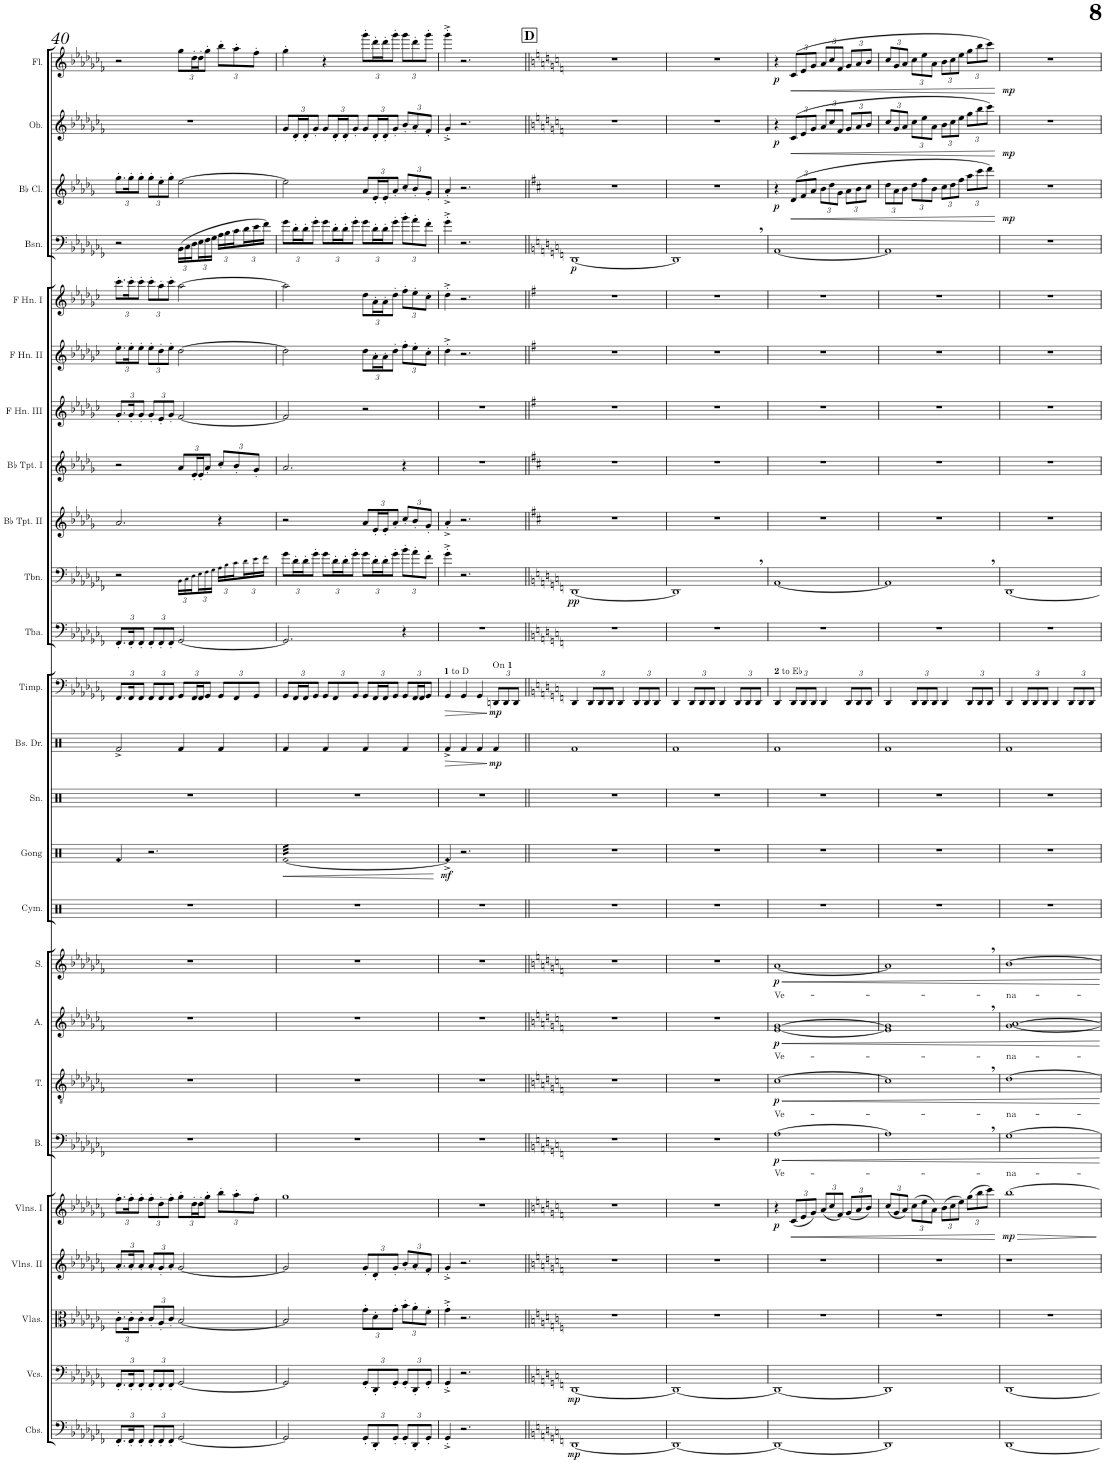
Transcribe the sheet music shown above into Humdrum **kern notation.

**kern	**dynam	**kern	**dynam	**kern	**kern	**kern	**dynam	**kern	**text	**dynam	**kern	**text	**dynam	**kern	**text	**dynam	**kern	**text	**dynam	**kern	**kern	**dynam	**kern	**kern	**dynam	**kern	**dynam	**kern	**kern	**dynam	**kern	**kern	**kern	**kern	**kern	**kern	**dynam	**kern	**dynam	**kern	**dynam	**kern	**dynam
*part25	*part25	*part24	*part24	*part23	*part22	*part21	*part21	*part20	*part20	*part20	*part19	*part19	*part19	*part18	*part18	*part18	*part17	*part17	*part17	*part16	*part15	*part15	*part14	*part13	*part13	*part12	*part12	*part11	*part10	*part10	*part9	*part8	*part7	*part6	*part5	*part4	*part4	*part3	*part3	*part2	*part2	*part1	*part1
*staff25	*staff25	*staff24	*staff24	*staff23	*staff22	*staff21	*staff21	*staff20	*staff20	*staff20	*staff19	*staff19	*staff19	*staff18	*staff18	*staff18	*staff17	*staff17	*staff17	*staff16	*staff15	*staff15	*staff14	*staff13	*staff13	*staff12	*staff12	*staff11	*staff10	*staff10	*staff9	*staff8	*staff7	*staff6	*staff5	*staff4	*staff4	*staff3	*staff3	*staff2	*staff2	*staff1	*staff1
*I"Contrabasses	*	*I"Violoncellos	*	*I"Violas	*I"Violins II	*I"Violins I	*	*I"Bass	*	*	*I"Tenor	*	*	*I"Alto	*	*	*I"Soprano	*	*	*I"Cymbals	*I"Gong	*	*I"Snare Drum	*I"Bass Drum	*	*I"Timpani	*	*I"Tuba	*I"Trombone	*	*I"Bb Trumpet II	*I"Bb Trumpet I	*I"F Horn III	*I"F Horn II	*I"F Horn I	*I"Bassoon	*	*I"Bb Clarinet	*	*I"Oboe	*	*I"Flute	*
*I'Cbs.	*	*I'Vcs.	*	*I'Vlas.	*I'Vlns. II	*I'Vlns. I	*	*I'B.	*	*	*I'T.	*	*	*I'A.	*	*	*I'S.	*	*	*I'Cym.	*I'Gong	*	*I'Sn.	*I'Bs. Dr.	*	*I'Timp.	*	*I'Tba.	*I'Tbn.	*	*I'Bb Tpt. II	*I'Bb Tpt. I	*I'F Hn. III	*I'F Hn. II	*I'F Hn. I	*I'Bsn.	*	*I'Bb Cl.	*	*I'Ob.	*	*I'Fl.	*
!!LO:PB:g=z
*clefF4	*	*clefF4	*	*clefC3	*clefG2	*clefG2	*	*clefF4	*	*	*clefGv2	*	*	*clefG2	*	*	*clefG2	*	*	*clefX	*clefX	*	*clefX	*clefX	*	*clefF4	*	*clefF4	*clefF4	*	*clefG2	*clefG2	*clefG2	*clefG2	*clefG2	*clefF4	*	*clefG2	*	*clefG2	*	*clefG2	*
*Trd7c12	*	*	*	*	*	*	*	*	*	*	*	*	*	*	*	*	*	*	*	*	*	*	*	*	*	*	*	*Trd7c12	*	*	*Trd1c2	*Trd1c2	*Trd4c7	*Trd4c7	*Trd4c7	*	*	*Trd1c2	*	*	*	*	*
*k[b-e-a-d-g-c-f-]	*	*k[b-e-a-d-g-c-f-]	*	*k[b-e-a-d-g-c-f-]	*k[b-e-a-d-g-c-f-]	*k[b-e-a-d-g-c-f-]	*	*k[b-e-a-d-g-c-f-]	*	*	*k[b-e-a-d-g-c-f-]	*	*	*k[b-e-a-d-g-c-f-]	*	*	*k[b-e-a-d-g-c-f-]	*	*	*k[]	*k[]	*	*k[]	*k[]	*	*k[b-e-a-d-g-c-f-]	*	*k[b-e-a-d-g-c-f-]	*k[b-e-a-d-g-c-f-]	*	*k[b-e-a-d-g-]	*k[b-e-a-d-g-]	*k[b-e-a-d-g-c-]	*k[b-e-a-d-g-c-]	*k[b-e-a-d-g-c-]	*k[b-e-a-d-g-c-f-]	*	*k[b-e-a-d-g-]	*	*k[b-e-a-d-g-c-f-]	*	*k[b-e-a-d-g-c-f-]	*
*M4/4	*	*M4/4	*	*M4/4	*M4/4	*M4/4	*	*M4/4	*	*	*M4/4	*	*	*M4/4	*	*	*M4/4	*	*	*M4/4	*M4/4	*	*M4/4	*M4/4	*	*M4/4	*	*M4/4	*M4/4	*	*M4/4	*M4/4	*M4/4	*M4/4	*M4/4	*M4/4	*	*M4/4	*	*M4/4	*	*M4/4	*
*Xbrackettup	*	*Xbrackettup	*	*Xbrackettup	*Xbrackettup	*Xbrackettup	*	*	*	*	*	*	*	*	*	*	*	*	*	*	*	*	*	*	*	*	*	*	*	*	*	*	*	*	*	*	*	*	*	*	*	*	*
=40	=40	=40	=40	=40	=40	=40	=40	=40	=40	=40	=40	=40	=40	=40	=40	=40	=40	=40	=40	=40	=40	=40	=40	=40	=40	=40	=40	=40	=40	=40	=40	=40	=40	=40	=40	=40	=40	=40	=40	=40	=40	=40	=40
!	!	!	!	!	!	!	!	!	!	!	!	!	!	!	!	!	!	!	!	!	!LO:N:head=diamond	!	!	!	!	!	!	!	!	!	!	!	!	!	!	!	!	!	!	!	!	!	!
*	*	*	*	*	*	*	*	*	*	*	*	*	*	*	*	*	*	*	*	*	*	*	*	*	*	*Xbrackettup	*	*Xbrackettup	*	*	*	*	*Xbrackettup	*Xbrackettup	*Xbrackettup	*	*	*Xbrackettup	*	*	*	*	*
12.FF-'/L	.	12.FF-'/L	.	12.c-'\L	12.a-'/L	12.ff-'\L	.	1r	.	.	1r	.	.	1r	.	.	1r	.	.	1r	4Rf/	.	1r	2Rf^/	.	12.FF-/L	.	12.FF-'/L	2r	.	2.a-/	2r	12.g-'/L	12.ee-'\L	12.ccc-'\L	2r	.	12.gg-'\L	.	1r	.	2r	.
24FF-'/K	.	24FF-'/K	.	24c-'\K	24a-'/K	24ff-'\K	.	.	.	.	.	.	.	.	.	.	.	.	.	.	.	.	.	.	.	24FF-/K	.	24FF-'/K	.	.	.	.	24g-'/K	24ee-'\K	24ccc-'\K	.	.	24gg-'\K	.	.	.	.	.
12FF-'/J	.	12FF-'/J	.	12c-'\J	12a-'/J	12ff-'\J	.	.	.	.	.	.	.	.	.	.	.	.	.	.	.	.	.	.	.	12FF-/J	.	12FF-'/J	.	.	.	.	12g-'/J	12ee-'\J	12ccc-'\J	.	.	12gg-'\J	.	.	.	.	.
12FF-'/L	.	12FF-'/L	.	12c-'/L	12a-'/L	12ff-'\L	.	.	.	.	.	.	.	.	.	.	.	.	.	.	2.r	.	.	.	.	12FF-/L	.	12FF-'/L	.	.	.	.	12g-'/L	12ee-'\L	12ccc-'\L	.	.	12gg-'\L	.	.	.	.	.
12FF-'/	.	12FF-'/	.	12A-'/	12g-'/	12dd-'\	.	.	.	.	.	.	.	.	.	.	.	.	.	.	.	.	.	.	.	12FF-/	.	12FF-'/	.	.	.	.	12e-'/	12dd-'\	12aa-'\	.	.	12ee-'\	.	.	.	.	.
12FF-'/J	.	12FF-'/J	.	12c-'/J	12a-'/J	12ff-'\J	.	.	.	.	.	.	.	.	.	.	.	.	.	.	.	.	.	.	.	12FF-/J	.	12FF-'/J	.	.	.	.	12g-'/J	12ee-'\J	12ccc-'\J	.	.	12gg-'\J	.	.	.	.	.
*	*	*	*	*	*	*	*	*	*	*	*	*	*	*	*	*	*	*	*	*	*	*	*	*	*	*	*	*	*Xbrackettup	*	*	*Xbrackettup	*	*	*	*Xbrackettup	*	*	*	*	*	*Xbrackettup	*
[2GG-/	.	[2GG-/	.	[2B-/	[2g-/	12gg-'\L	.	.	.	.	.	.	.	.	.	.	.	.	.	.	.	.	.	4Rf/	.	12GG-/L	.	[2GG-/	24BB-!\LL	.	.	12a-/L	[2f/	[2dd-\	[2aa-\	(24BB-\LL	.	[2ee-\	.	.	.	12gg-\L	.
.	.	.	.	.	.	.	.	.	.	.	.	.	.	.	.	.	.	.	.	.	.	.	.	.	.	.	.	.	24C-!\	.	.	.	.	.	.	24C-\	.	.	.	.	.	.	.
.	.	.	.	.	.	24dd-'\L	.	.	.	.	.	.	.	.	.	.	.	.	.	.	.	.	.	.	.	24FF-/L	.	.	24D-!\	.	.	24e-'/L	.	.	.	24D-\	.	.	.	.	.	24dd-'\L	.
.	.	.	.	.	.	24dd-'\J	.	.	.	.	.	.	.	.	.	.	.	.	.	.	.	.	.	.	.	24FF-/J	.	.	24E-!\	.	.	24e-'/J	.	.	.	24E-\	.	.	.	.	.	24dd-'\J	.
.	.	.	.	.	.	12gg-'\J	.	.	.	.	.	.	.	.	.	.	.	.	.	.	.	.	.	.	.	12GG-/J	.	.	24F-!\	.	.	12a-'/J	.	.	.	24F-\	.	.	.	.	.	12gg-'\J	.
.	.	.	.	.	.	.	.	.	.	.	.	.	.	.	.	.	.	.	.	.	.	.	.	.	.	.	.	.	24G-!\JJ	.	.	.	.	.	.	24G-\JJ	.	.	.	.	.	.	.
.	.	.	.	.	.	12bb-'\L	.	.	.	.	.	.	.	.	.	.	.	.	.	.	.	.	.	4Rf/	.	12GG-/L	.	.	24A-!\LL	.	4r	12cc'/L	.	.	.	24A-\LL	.	.	.	.	.	12bb-'\L	.
.	.	.	.	.	.	.	.	.	.	.	.	.	.	.	.	.	.	.	.	.	.	.	.	.	.	.	.	.	24B-!\	.	.	.	.	.	.	24B-\	.	.	.	.	.	.	.
.	.	.	.	.	.	12aa-'\	.	.	.	.	.	.	.	.	.	.	.	.	.	.	.	.	.	.	.	12FF-/	.	.	24c-!\	.	.	12b-'/	.	.	.	24c-\	.	.	.	.	.	12aa-'\	.
.	.	.	.	.	.	.	.	.	.	.	.	.	.	.	.	.	.	.	.	.	.	.	.	.	.	.	.	.	24d-!\	.	.	.	.	.	.	24d-\	.	.	.	.	.	.	.
.	.	.	.	.	.	12ff-'\J	.	.	.	.	.	.	.	.	.	.	.	.	.	.	.	.	.	.	.	12GG-/J	.	.	24e-!\	.	.	12g-'/J	.	.	.	24e-\	.	.	.	.	.	12ff-'\J	.
.	.	.	.	.	.	.	.	.	.	.	.	.	.	.	.	.	.	.	.	.	.	.	.	.	.	.	.	.	24f-!\JJ	.	.	.	.	.	.	24f-\JJ)	.	.	.	.	.	.	.
=41	=41	=41	=41	=41	=41	=41	=41	=41	=41	=41	=41	=41	=41	=41	=41	=41	=41	=41	=41	=41	=41	=41	=41	=41	=41	=41	=41	=41	=41	=41	=41	=41	=41	=41	=41	=41	=41	=41	=41	=41	=41	=41	=41
!	!	!	!	!	!	!	!	!	!	!	!	!	!	!	!	!	!	!	!	!	!LO:N:head=diamond	!LO:HP:b	!	!	!	!	!	!	!	!	!	!	!	!	!	!	!	!	!	!	!	!	!
*	*	*	*	*	*	*	*	*	*	*	*	*	*	*	*	*	*	*	*	*	*	*	*	*	*	*	*	*	*	*	*	*	*	*	*	*	*	*	*	*Xbrackettup	*	*	*
*	*	*	*	*	*	*	*	*	*	*	*	*	*	*	*	*	*	*	*	*	*tremolo	*	*	*	*	*	*	*	*	*	*	*	*	*	*	*	*	*	*	*	*	*	*
2GG-/]	.	2GG-/]	.	2B-/]	2g-/]	1gg-	.	1r	.	.	1r	.	.	1r	.	.	1r	.	.	1r	[32RfLLL	<	1r	4Rf/	.	12GG-/L	.	2.GG-/]	12g-\L	.	2r	2.a-/	2f/]	2dd-\]	2aa-\]	12g-\L	.	2ee-\]	.	12g-/L	.	4gg-'\	.
.	.	.	.	.	.	.	.	.	.	.	.	.	.	.	.	.	.	.	.	.	32Rf	.	.	.	.	.	.	.	.	.	.	.	.	.	.	.	.	.	.	.	.	.	.
.	.	.	.	.	.	.	.	.	.	.	.	.	.	.	.	.	.	.	.	.	32Rf	.	.	.	.	.	.	.	.	.	.	.	.	.	.	.	.	.	.	.	.	.	.
.	.	.	.	.	.	.	.	.	.	.	.	.	.	.	.	.	.	.	.	.	.	.	.	.	.	24FF-/L	.	.	24d-'\L	.	.	.	.	.	.	24d-'\L	.	.	.	24d-'/L	.	.	.
.	.	.	.	.	.	.	.	.	.	.	.	.	.	.	.	.	.	.	.	.	32Rf	.	.	.	.	.	.	.	.	.	.	.	.	.	.	.	.	.	.	.	.	.	.
.	.	.	.	.	.	.	.	.	.	.	.	.	.	.	.	.	.	.	.	.	32Rf	.	.	.	.	24FF-/J	.	.	24d-'\J	.	.	.	.	.	.	24d-'\J	.	.	.	24d-'/J	.	.	.
.	.	.	.	.	.	.	.	.	.	.	.	.	.	.	.	.	.	.	.	.	32Rf	.	.	.	.	.	.	.	.	.	.	.	.	.	.	.	.	.	.	.	.	.	.
.	.	.	.	.	.	.	.	.	.	.	.	.	.	.	.	.	.	.	.	.	.	.	.	.	.	12GG-/J	.	.	12g-'\J	.	.	.	.	.	.	12g-'\J	.	.	.	12g-'/J	.	.	.
.	.	.	.	.	.	.	.	.	.	.	.	.	.	.	.	.	.	.	.	.	32Rf	.	.	.	.	.	.	.	.	.	.	.	.	.	.	.	.	.	.	.	.	.	.
.	.	.	.	.	.	.	.	.	.	.	.	.	.	.	.	.	.	.	.	.	32Rf	.	.	.	.	.	.	.	.	.	.	.	.	.	.	.	.	.	.	.	.	.	.
.	.	.	.	.	.	.	.	.	.	.	.	.	.	.	.	.	.	.	.	.	32Rf	.	.	4Rf/	.	12GG-/L	.	.	12g-\L	.	.	.	.	.	.	12g-\L	.	.	.	12g-/L	.	4r	.
.	.	.	.	.	.	.	.	.	.	.	.	.	.	.	.	.	.	.	.	.	32Rf	.	.	.	.	.	.	.	.	.	.	.	.	.	.	.	.	.	.	.	.	.	.
.	.	.	.	.	.	.	.	.	.	.	.	.	.	.	.	.	.	.	.	.	32Rf	.	.	.	.	.	.	.	.	.	.	.	.	.	.	.	.	.	.	.	.	.	.
.	.	.	.	.	.	.	.	.	.	.	.	.	.	.	.	.	.	.	.	.	.	.	.	.	.	12FF-/	.	.	24d-'\L	.	.	.	.	.	.	24d-'\L	.	.	.	24d-'/L	.	.	.
.	.	.	.	.	.	.	.	.	.	.	.	.	.	.	.	.	.	.	.	.	32Rf	.	.	.	.	.	.	.	.	.	.	.	.	.	.	.	.	.	.	.	.	.	.
.	.	.	.	.	.	.	.	.	.	.	.	.	.	.	.	.	.	.	.	.	32Rf	.	.	.	.	.	.	.	24d-'\J	.	.	.	.	.	.	24d-'\J	.	.	.	24d-'/J	.	.	.
.	.	.	.	.	.	.	.	.	.	.	.	.	.	.	.	.	.	.	.	.	32Rf	.	.	.	.	.	.	.	.	.	.	.	.	.	.	.	.	.	.	.	.	.	.
.	.	.	.	.	.	.	.	.	.	.	.	.	.	.	.	.	.	.	.	.	.	.	.	.	.	12GG-/J	.	.	12g-'\J	.	.	.	.	.	.	12g-'\J	.	.	.	12g-'/J	.	.	.
.	.	.	.	.	.	.	.	.	.	.	.	.	.	.	.	.	.	.	.	.	32Rf	.	.	.	.	.	.	.	.	.	.	.	.	.	.	.	.	.	.	.	.	.	.
.	.	.	.	.	.	.	.	.	.	.	.	.	.	.	.	.	.	.	.	.	32Rf	.	.	.	.	.	.	.	.	.	.	.	.	.	.	.	.	.	.	.	.	.	.
*	*	*	*	*	*	*	*	*	*	*	*	*	*	*	*	*	*	*	*	*	*	*	*	*	*	*	*	*	*	*	*Xbrackettup	*	*	*	*	*	*	*	*	*	*	*	*
12GG-'/L	.	12GG-'/L	.	12g-'\L	12g-'/L	.	.	.	.	.	.	.	.	.	.	.	.	.	.	.	32Rf	.	.	4Rf/	.	12GG-/L	.	.	12g-\L	.	12a-/L	.	2r	12dd-\L	12dd-\L	12g-\L	.	12a-/L	.	12g-/L	.	12ggg-'\L	.
.	.	.	.	.	.	.	.	.	.	.	.	.	.	.	.	.	.	.	.	.	32Rf	.	.	.	.	.	.	.	.	.	.	.	.	.	.	.	.	.	.	.	.	.	.
.	.	.	.	.	.	.	.	.	.	.	.	.	.	.	.	.	.	.	.	.	32Rf	.	.	.	.	.	.	.	.	.	.	.	.	.	.	.	.	.	.	.	.	.	.
12DD-'/	.	12DD-'/	.	12d-'\	12d-'/	.	.	.	.	.	.	.	.	.	.	.	.	.	.	.	.	.	.	.	.	24FF-/L	.	.	24d-'\L	.	24e-'/L	.	.	24a-'\L	24a-'\L	24d-'\L	.	24e-'/L	.	24d-'/L	.	24ddd-'\L	.
.	.	.	.	.	.	.	.	.	.	.	.	.	.	.	.	.	.	.	.	.	32Rf	.	.	.	.	.	.	.	.	.	.	.	.	.	.	.	.	.	.	.	.	.	.
.	.	.	.	.	.	.	.	.	.	.	.	.	.	.	.	.	.	.	.	.	32Rf	.	.	.	.	24FF-/J	.	.	24d-'\J	.	24e-'/J	.	.	24a-'\J	24a-'\J	24d-'\J	.	24e-'/J	.	24d-'/J	.	24ddd-'\J	.
.	.	.	.	.	.	.	.	.	.	.	.	.	.	.	.	.	.	.	.	.	32Rf	.	.	.	.	.	.	.	.	.	.	.	.	.	.	.	.	.	.	.	.	.	.
12GG-'/J	.	12GG-'/J	.	12g-'\J	12g-'/J	.	.	.	.	.	.	.	.	.	.	.	.	.	.	.	.	.	.	.	.	12GG-/J	.	.	12g-'\J	.	12a-'/J	.	.	12dd-'\J	12dd-'\J	12g-'\J	.	12a-'/J	.	12g-'/J	.	12ggg-'\J	.
.	.	.	.	.	.	.	.	.	.	.	.	.	.	.	.	.	.	.	.	.	32Rf	.	.	.	.	.	.	.	.	.	.	.	.	.	.	.	.	.	.	.	.	.	.
.	.	.	.	.	.	.	.	.	.	.	.	.	.	.	.	.	.	.	.	.	32Rf	.	.	.	.	.	.	.	.	.	.	.	.	.	.	.	.	.	.	.	.	.	.
12GG-'/L	.	12GG-'/L	.	12b-'\L	12b-'/L	.	.	.	.	.	.	.	.	.	.	.	.	.	.	.	32Rf	.	.	4Rf/	.	12GG-/L	.	4r	12b-'\L	.	12cc'/L	4r	.	12ff'\L	12ff'\L	12b-'\L	.	12cc'/L	.	12b-'/L	.	12ggg-\L	.
.	.	.	.	.	.	.	.	.	.	.	.	.	.	.	.	.	.	.	.	.	32Rf	.	.	.	.	.	.	.	.	.	.	.	.	.	.	.	.	.	.	.	.	.	.
.	.	.	.	.	.	.	.	.	.	.	.	.	.	.	.	.	.	.	.	.	32Rf	.	.	.	.	.	.	.	.	.	.	.	.	.	.	.	.	.	.	.	.	.	.
12DD-'/	.	12DD-'/	.	12a-'\	12a-'/	.	.	.	.	.	.	.	.	.	.	.	.	.	.	.	.	.	.	.	.	24FF-/L	.	.	12a-'\	.	12b-'/	.	.	12ee-'\	12ee-'\	12a-'\	.	12b-'/	.	12a-'/	.	12ddd-'\	.
.	.	.	.	.	.	.	.	.	.	.	.	.	.	.	.	.	.	.	.	.	32Rf	.	.	.	.	.	.	.	.	.	.	.	.	.	.	.	.	.	.	.	.	.	.
.	.	.	.	.	.	.	.	.	.	.	.	.	.	.	.	.	.	.	.	.	32Rf	.	.	.	.	24FF-/J	.	.	.	.	.	.	.	.	.	.	.	.	.	.	.	.	.
.	.	.	.	.	.	.	.	.	.	.	.	.	.	.	.	.	.	.	.	.	32Rf	.	.	.	.	.	.	.	.	.	.	.	.	.	.	.	.	.	.	.	.	.	.
12GG-'/J	.	12GG-'/J	.	12f-'\J	12f-'/J	.	.	.	.	.	.	.	.	.	.	.	.	.	.	.	.	.	.	.	.	12GG-/J	.	.	12f-'\J	.	12g-'/J	.	.	12cc-'\J	12cc-'\J	12f-'\J	.	12g-'/J	.	12f-'/J	.	12ggg-'\J	.
.	.	.	.	.	.	.	.	.	.	.	.	.	.	.	.	.	.	.	.	.	32Rf	.	.	.	.	.	.	.	.	.	.	.	.	.	.	.	.	.	.	.	.	.	.
.	.	.	.	.	.	.	.	.	.	.	.	.	.	.	.	.	.	.	.	.	32RfJJJ	.	.	.	.	.	.	.	.	.	.	.	.	.	.	.	.	.	.	.	.	.	.
*	*	*	*	*	*	*	*	*	*	*	*	*	*	*	*	*	*	*	*	*	*Xtremolo	*	*	*	*	*	*	*	*	*	*	*	*	*	*	*	*	*	*	*	*	*	*
.	.	.	.	.	.	.	.	.	.	.	.	.	.	.	.	.	.	.	.	.	.	[	.	.	.	.	.	.	.	.	.	.	.	.	.	.	.	.	.	.	.	.	.
=42	=42	=42	=42	=42	=42	=42	=42	=42	=42	=42	=42	=42	=42	=42	=42	=42	=42	=42	=42	=42	=42	=42	=42	=42	=42	=42	=42	=42	=42	=42	=42	=42	=42	=42	=42	=42	=42	=42	=42	=42	=42	=42	=42
!	!	!	!	!	!	!	!	!	!	!	!	!	!	!	!	!	!	!	!	!	!	!	!	!	!	!LO:TX:a:B:t=1	!	!	!	!	!	!	!	!	!	!	!	!	!	!	!	!	!
!	!	!	!	!	!	!	!	!	!	!	!	!	!	!	!	!	!	!	!	!	!	!	!	!	!	!LO:TX:a:t=to D	!	!	!	!	!	!	!	!	!	!	!	!	!	!	!	!	!
!	!	!	!	!	!	!	!	!	!	!	!	!	!	!	!	!	!	!	!	!	!LO:N:head=diamond	!LO:DY:b	!	!	!LO:HP:b	!	!LO:HP:b	!	!	!	!	!	!	!	!	!	!	!	!	!	!	!	!
4GG-'^/	.	4GG-'^/	.	4g-'^\	4g-'^/	1r	.	1r	.	.	1r	.	.	1r	.	.	1r	.	.	1r	4Rf^/]	mf	1r	4Rf^/	>	4GG-/	>	1r	4g-'^\	.	4a-'^/	1r	1r	4dd-'^\	4dd-'^\	4g-'^\	.	4a-'^/	.	4g-'^/	.	4ggg-'^\	.
2.r	.	2.r	.	2.r	2.r	.	.	.	.	.	.	.	.	.	.	.	.	.	.	.	2.r	.	.	4Rf/	.	4GG-/	.	.	2.r	.	2.r	.	.	2.r	2.r	2.r	.	2.r	.	2.r	.	2.r	.
.	.	.	.	.	.	.	.	.	.	.	.	.	.	.	.	.	.	.	.	.	.	.	.	4Rf/	.	4GG-/	.	.	.	.	.	.	.	.	.	.	.	.	.	.	.	.	.
!	!	!	!	!	!	!	!	!	!	!	!	!	!	!	!	!	!	!	!	!	!	!	!	!	!	!LO:TX:a:t=On	!	!	!	!	!	!	!	!	!	!	!	!	!	!	!	!	!
!	!	!	!	!	!	!	!	!	!	!	!	!	!	!	!	!	!	!	!	!	!	!	!	!	!	!LO:TX:a:B:t=1	!	!	!	!	!	!	!	!	!	!	!	!	!	!	!	!	!
!	!	!	!	!	!	!	!	!	!	!	!	!	!	!	!	!	!	!	!	!	!	!	!	!	!LO:DY:n=1:b	!	!LO:DY:n=1:b	!	!	!	!	!	!	!	!	!	!	!	!	!	!	!	!
.	.	.	.	.	.	.	.	.	.	.	.	.	.	.	.	.	.	.	.	.	.	.	.	4Rf/	] mp	12DDn/L	] mp	.	.	.	.	.	.	.	.	.	.	.	.	.	.	.	.
.	.	.	.	.	.	.	.	.	.	.	.	.	.	.	.	.	.	.	.	.	.	.	.	.	.	12DD/	.	.	.	.	.	.	.	.	.	.	.	.	.	.	.	.	.
.	.	.	.	.	.	.	.	.	.	.	.	.	.	.	.	.	.	.	.	.	.	.	.	.	.	12DD/J	.	.	.	.	.	.	.	.	.	.	.	.	.	.	.	.	.
!!LO:REH:place=s1:a:B:cj:fs=14:t=D
=43||	=43||	=43||	=43||	=43||	=43||	=43||	=43||	=43||	=43||	=43||	=43||	=43||	=43||	=43||	=43||	=43||	=43||	=43||	=43||	=43||	=43||	=43||	=43||	=43||	=43||	=43||	=43||	=43||	=43||	=43||	=43||	=43||	=43||	=43||	=43||	=43||	=43||	=43||	=43||	=43||	=43||	=43||	=43||
*k[]	*	*k[]	*	*k[]	*k[]	*k[]	*	*k[]	*	*	*k[]	*	*	*k[]	*	*	*k[]	*	*	*	*	*	*	*	*	*k[]	*	*k[]	*k[]	*	*k[f#c#]	*k[f#c#]	*k[f#]	*k[f#]	*k[f#]	*k[]	*	*k[f#c#]	*	*k[]	*	*k[]	*
!	!LO:DY:b	!	!LO:DY:b	!	!	!	!	!	!	!	!	!	!	!	!	!	!	!	!	!	!	!	!	!	!	!	!	!	!	!LO:DY:b	!	!	!	!	!	!	!LO:DY:b	!	!	!	!	!	!
[1DD	mp	[1DD	mp	1r	1r	1r	.	1r	.	.	1r	.	.	1r	.	.	1r	.	.	1r	1r	.	1r	1Rf	.	4DD/	.	1r	[1DD	pp	1r	1r	1r	1r	1r	[1DD	p	1r	.	1r	.	1r	.
.	.	.	.	.	.	.	.	.	.	.	.	.	.	.	.	.	.	.	.	.	.	.	.	.	.	12DD/L	.	.	.	.	.	.	.	.	.	.	.	.	.	.	.	.	.
.	.	.	.	.	.	.	.	.	.	.	.	.	.	.	.	.	.	.	.	.	.	.	.	.	.	12DD/	.	.	.	.	.	.	.	.	.	.	.	.	.	.	.	.	.
.	.	.	.	.	.	.	.	.	.	.	.	.	.	.	.	.	.	.	.	.	.	.	.	.	.	12DD/J	.	.	.	.	.	.	.	.	.	.	.	.	.	.	.	.	.
.	.	.	.	.	.	.	.	.	.	.	.	.	.	.	.	.	.	.	.	.	.	.	.	.	.	4DD/	.	.	.	.	.	.	.	.	.	.	.	.	.	.	.	.	.
.	.	.	.	.	.	.	.	.	.	.	.	.	.	.	.	.	.	.	.	.	.	.	.	.	.	12DD/L	.	.	.	.	.	.	.	.	.	.	.	.	.	.	.	.	.
.	.	.	.	.	.	.	.	.	.	.	.	.	.	.	.	.	.	.	.	.	.	.	.	.	.	12DD/	.	.	.	.	.	.	.	.	.	.	.	.	.	.	.	.	.
.	.	.	.	.	.	.	.	.	.	.	.	.	.	.	.	.	.	.	.	.	.	.	.	.	.	12DD/J	.	.	.	.	.	.	.	.	.	.	.	.	.	.	.	.	.
=44	=44	=44	=44	=44	=44	=44	=44	=44	=44	=44	=44	=44	=44	=44	=44	=44	=44	=44	=44	=44	=44	=44	=44	=44	=44	=44	=44	=44	=44	=44	=44	=44	=44	=44	=44	=44	=44	=44	=44	=44	=44	=44	=44
1DD_	.	1DD_	.	1r	1r	1r	.	1r	.	.	1r	.	.	1r	.	.	1r	.	.	1r	1r	.	1r	1Rf	.	4DD/	.	1r	1DD,]	.	1r	1r	1r	1r	1r	1DD,]	.	1r	.	1r	.	1r	.
.	.	.	.	.	.	.	.	.	.	.	.	.	.	.	.	.	.	.	.	.	.	.	.	.	.	12DD/L	.	.	.	.	.	.	.	.	.	.	.	.	.	.	.	.	.
.	.	.	.	.	.	.	.	.	.	.	.	.	.	.	.	.	.	.	.	.	.	.	.	.	.	12DD/	.	.	.	.	.	.	.	.	.	.	.	.	.	.	.	.	.
.	.	.	.	.	.	.	.	.	.	.	.	.	.	.	.	.	.	.	.	.	.	.	.	.	.	12DD/J	.	.	.	.	.	.	.	.	.	.	.	.	.	.	.	.	.
.	.	.	.	.	.	.	.	.	.	.	.	.	.	.	.	.	.	.	.	.	.	.	.	.	.	4DD/	.	.	.	.	.	.	.	.	.	.	.	.	.	.	.	.	.
.	.	.	.	.	.	.	.	.	.	.	.	.	.	.	.	.	.	.	.	.	.	.	.	.	.	12DD/L	.	.	.	.	.	.	.	.	.	.	.	.	.	.	.	.	.
.	.	.	.	.	.	.	.	.	.	.	.	.	.	.	.	.	.	.	.	.	.	.	.	.	.	12DD/	.	.	.	.	.	.	.	.	.	.	.	.	.	.	.	.	.
.	.	.	.	.	.	.	.	.	.	.	.	.	.	.	.	.	.	.	.	.	.	.	.	.	.	12DD/J	.	.	.	.	.	.	.	.	.	.	.	.	.	.	.	.	.
=45	=45	=45	=45	=45	=45	=45	=45	=45	=45	=45	=45	=45	=45	=45	=45	=45	=45	=45	=45	=45	=45	=45	=45	=45	=45	=45	=45	=45	=45	=45	=45	=45	=45	=45	=45	=45	=45	=45	=45	=45	=45	=45	=45
!	!	!	!	!	!	!	!	!	!	!	!	!	!	!	!	!	!	!	!	!	!	!	!	!	!	!LO:TX:a:B:t=2	!	!	!	!	!	!	!	!	!	!	!	!	!	!	!	!	!
!	!	!	!	!	!	!	!	!	!	!	!	!	!	!	!	!	!	!	!	!	!	!	!	!	!	!LO:TX:a:t=to E♭	!	!	!	!	!	!	!	!	!	!	!	!	!	!	!	!	!
!	!	!	!	!	!	!	!LO:DY:b	!	!LO:LY:b	!LO:DY:b	!	!LO:LY:b	!LO:DY:b	!	!LO:LY:b	!LO:DY:b	!	!LO:LY:b	!LO:DY:b	!	!	!	!	!	!	!	!	!	!	!	!	!	!	!	!	!	!	!	!LO:DY:b	!	!LO:DY:b	!	!LO:DY:b
1DD_	.	1DD_	.	1r	1r	4r	p	[1A	Ve-	p	[1c	Ve-	p	[1e [1g	Ve-	p	[1a	Ve-	p	1r	1r	.	1r	1Rf	.	4DD/	.	1r	[1AA	.	1r	1r	1r	1r	1r	[1AA	.	4r	p	4r	p	4r	p
!	!	!	!	!	!	!	!LO:HP:b	!	!	!	!	!	!	!	!	!	!	!	!	!	!	!	!	!	!	!	!	!	!	!	!	!	!	!	!	!	!	!	!LO:HP:b	!	!LO:HP:b	!	!LO:HP:b
.	.	.	.	.	.	(12c/L	<	.	.	.	.	.	.	.	.	.	.	.	.	.	.	.	.	.	.	12DD/L	.	.	.	.	.	.	.	.	.	.	.	(12d/L	<	(12c/L	<	(12c/L	<
.	.	.	.	.	.	12e/	.	.	.	.	.	.	.	.	.	.	.	.	.	.	.	.	.	.	.	12DD/	.	.	.	.	.	.	.	.	.	.	.	12f#/	.	12e/	.	12e/	.
.	.	.	.	.	.	12g/J)	.	.	.	.	.	.	.	.	.	.	.	.	.	.	.	.	.	.	.	12DD/J	.	.	.	.	.	.	.	.	.	.	.	12a/J	.	12g/J	.	12g/J	.
.	.	.	.	.	.	(12a/L	.	.	.	.	.	.	.	.	.	.	.	.	.	.	.	.	.	.	.	4DD/	.	.	.	.	.	.	.	.	.	.	.	12b\L	.	12a/L	.	12a/L	.
.	.	.	.	.	.	12cc/	.	.	.	.	.	.	.	.	.	.	.	.	.	.	.	.	.	.	.	.	.	.	.	.	.	.	.	.	.	.	.	12dd\	.	12cc/	.	12cc/	.
.	.	.	.	.	.	12f/J)	.	.	.	.	.	.	.	.	.	.	.	.	.	.	.	.	.	.	.	.	.	.	.	.	.	.	.	.	.	.	.	12g\J	.	12f/J	.	12f/J	.
.	.	.	.	.	.	(12g/L	.	.	.	.	.	.	.	.	.	.	.	.	.	.	.	.	.	.	.	12DD/L	.	.	.	.	.	.	.	.	.	.	.	12a\L	.	12g/L	.	12g/L	.
.	.	.	.	.	.	12a/	.	.	.	.	.	.	.	.	.	.	.	.	.	.	.	.	.	.	.	12DD/	.	.	.	.	.	.	.	.	.	.	.	12b\	.	12a/	.	12a/	.
.	.	.	.	.	.	12b/J)	.	.	.	.	.	.	.	.	.	.	.	.	.	.	.	.	.	.	.	12DD/J	.	.	.	.	.	.	.	.	.	.	.	12cc#\J	.	12b/J	.	12b/J	.
=46	=46	=46	=46	=46	=46	=46	=46	=46	=46	=46	=46	=46	=46	=46	=46	=46	=46	=46	=46	=46	=46	=46	=46	=46	=46	=46	=46	=46	=46	=46	=46	=46	=46	=46	=46	=46	=46	=46	=46	=46	=46	=46	=46
1DD]	.	1DD]	.	1r	1r	(12cc/L	.	1A,]	.	.	1c,]	.	.	1e], 1g],	.	.	1a,]	.	.	1r	1r	.	1r	1Rf	.	4DD/	.	1r	1AA,]	.	1r	1r	1r	1r	1r	1AA]	.	12dd\L	.	12cc/L	.	12cc/L	.
.	.	.	.	.	.	12g/	.	.	.	.	.	.	.	.	.	.	.	.	.	.	.	.	.	.	.	.	.	.	.	.	.	.	.	.	.	.	.	12a\	.	12g/	.	12g/	.
.	.	.	.	.	.	12a/J)	.	.	.	.	.	.	.	.	.	.	.	.	.	.	.	.	.	.	.	.	.	.	.	.	.	.	.	.	.	.	.	12b\J	.	12a/J	.	12a/J	.
.	.	.	.	.	.	(12cc\L	.	.	.	.	.	.	.	.	.	.	.	.	.	.	.	.	.	.	.	12DD/L	.	.	.	.	.	.	.	.	.	.	.	12dd\L	.	12cc\L	.	12cc\L	.
.	.	.	.	.	.	12ee\	.	.	.	.	.	.	.	.	.	.	.	.	.	.	.	.	.	.	.	12DD/	.	.	.	.	.	.	.	.	.	.	.	12ff#\	.	12ee\	.	12ee\	.
.	.	.	.	.	.	12a\J)	.	.	.	.	.	.	.	.	.	.	.	.	.	.	.	.	.	.	.	12DD/J	.	.	.	.	.	.	.	.	.	.	.	12b\J	.	12a\J	.	12a\J	.
.	.	.	.	.	.	(12b\L	.	.	.	.	.	.	.	.	.	.	.	.	.	.	.	.	.	.	.	4DD/	.	.	.	.	.	.	.	.	.	.	.	12cc#\L	.	12b\L	.	12b\L	.
.	.	.	.	.	.	12cc\	.	.	.	.	.	.	.	.	.	.	.	.	.	.	.	.	.	.	.	.	.	.	.	.	.	.	.	.	.	.	.	12dd\	.	12cc\	.	12cc\	.
.	.	.	.	.	.	12ee\J)	.	.	.	.	.	.	.	.	.	.	.	.	.	.	.	.	.	.	.	.	.	.	.	.	.	.	.	.	.	.	.	12ff#\J	.	12ee\J	.	12ee\J	.
.	.	.	.	.	.	(12gg\L	.	.	.	.	.	.	.	.	.	.	.	.	.	.	.	.	.	.	.	12DD/L	.	.	.	.	.	.	.	.	.	.	.	12aa\L	.	12gg\L	.	12gg\L	.
.	.	.	.	.	.	12bb\	.	.	.	.	.	.	.	.	.	.	.	.	.	.	.	.	.	.	.	12DD/	.	.	.	.	.	.	.	.	.	.	.	12ccc#\	.	12bb\	.	12bb\	.
.	.	.	.	.	.	12ccc\J)	.	.	.	.	.	.	.	.	.	.	.	.	.	.	.	.	.	.	.	12DD/J	.	.	.	.	.	.	.	.	.	.	.	12ddd\J)	.	12ccc\J)	.	12ccc\J)	.
.	.	.	.	.	.	.	[	.	.	.	.	.	.	.	.	.	.	.	.	.	.	.	.	.	.	.	.	.	.	.	.	.	.	.	.	.	.	.	[	.	[	.	[
=47	=47	=47	=47	=47	=47	=47	=47	=47	=47	=47	=47	=47	=47	=47	=47	=47	=47	=47	=47	=47	=47	=47	=47	=47	=47	=47	=47	=47	=47	=47	=47	=47	=47	=47	=47	=47	=47	=47	=47	=47	=47	=47	=47
!	!	!	!	!	!	!	!LO:HP:b	!	!LO:LY:b	!	!	!LO:LY:b	!	!	!LO:LY:b	!	!	!LO:LY:b	!	!	!	!	!	!	!	!	!	!	!	!	!	!	!	!	!	!	!	!	!	!	!	!	!
!	!	!	!	!	!	!	!LO:DY:n=1:b	!	!	!	!	!	!	!	!	!	!	!	!	!	!	!	!	!	!	!	!	!	!	!	!	!	!	!	!	!	!	!	!LO:DY:b	!	!LO:DY:b	!	!LO:DY:b
[1DD	.	[1DD	.	1r	1r	[1bb	> mp	[1G	-na-	.	[1d	-na-	.	[1g [1a	-na-	.	[1b	-na-	.	1r	1r	.	1r	1Rf	.	4DD/	.	1r	[1DD	.	1r	1r	1r	1r	1r	1r	.	1r	mp	1r	mp	1r	mp
.	.	.	.	.	.	.	.	.	.	.	.	.	.	.	.	.	.	.	.	.	.	.	.	.	.	12DD/L	.	.	.	.	.	.	.	.	.	.	.	.	.	.	.	.	.
.	.	.	.	.	.	.	.	.	.	.	.	.	.	.	.	.	.	.	.	.	.	.	.	.	.	12DD/	.	.	.	.	.	.	.	.	.	.	.	.	.	.	.	.	.
.	.	.	.	.	.	.	.	.	.	.	.	.	.	.	.	.	.	.	.	.	.	.	.	.	.	12DD/J	.	.	.	.	.	.	.	.	.	.	.	.	.	.	.	.	.
.	.	.	.	.	.	.	.	.	.	.	.	.	.	.	.	.	.	.	.	.	.	.	.	.	.	4DD/	.	.	.	.	.	.	.	.	.	.	.	.	.	.	.	.	.
.	.	.	.	.	.	.	.	.	.	.	.	.	.	.	.	.	.	.	.	.	.	.	.	.	.	12DD/L	.	.	.	.	.	.	.	.	.	.	.	.	.	.	.	.	.
.	.	.	.	.	.	.	.	.	.	.	.	.	.	.	.	.	.	.	.	.	.	.	.	.	.	12DD/	.	.	.	.	.	.	.	.	.	.	.	.	.	.	.	.	.
.	.	.	.	.	.	.	.	.	.	.	.	.	.	.	.	.	.	.	.	.	.	.	.	.	.	12DD/J	.	.	.	.	.	.	.	.	.	.	.	.	.	.	.	.	.
.	.	.	.	.	.	.	]	.	.	.	.	.	.	.	.	.	.	.	.	.	.	.	.	.	.	.	.	.	.	.	.	.	.	.	.	.	.	.	.	.	.	.	.
=	=	=	=	=	=	=	=	=	=	=	=	=	=	=	=	=	=	=	=	=	=	=	=	=	=	=	=	=	=	=	=	=	=	=	=	=	=	=	=	=	=	=	=
*-	*-	*-	*-	*-	*-	*-	*-	*-	*-	*-	*-	*-	*-	*-	*-	*-	*-	*-	*-	*-	*-	*-	*-	*-	*-	*-	*-	*-	*-	*-	*-	*-	*-	*-	*-	*-	*-	*-	*-	*-	*-	*-	*-
